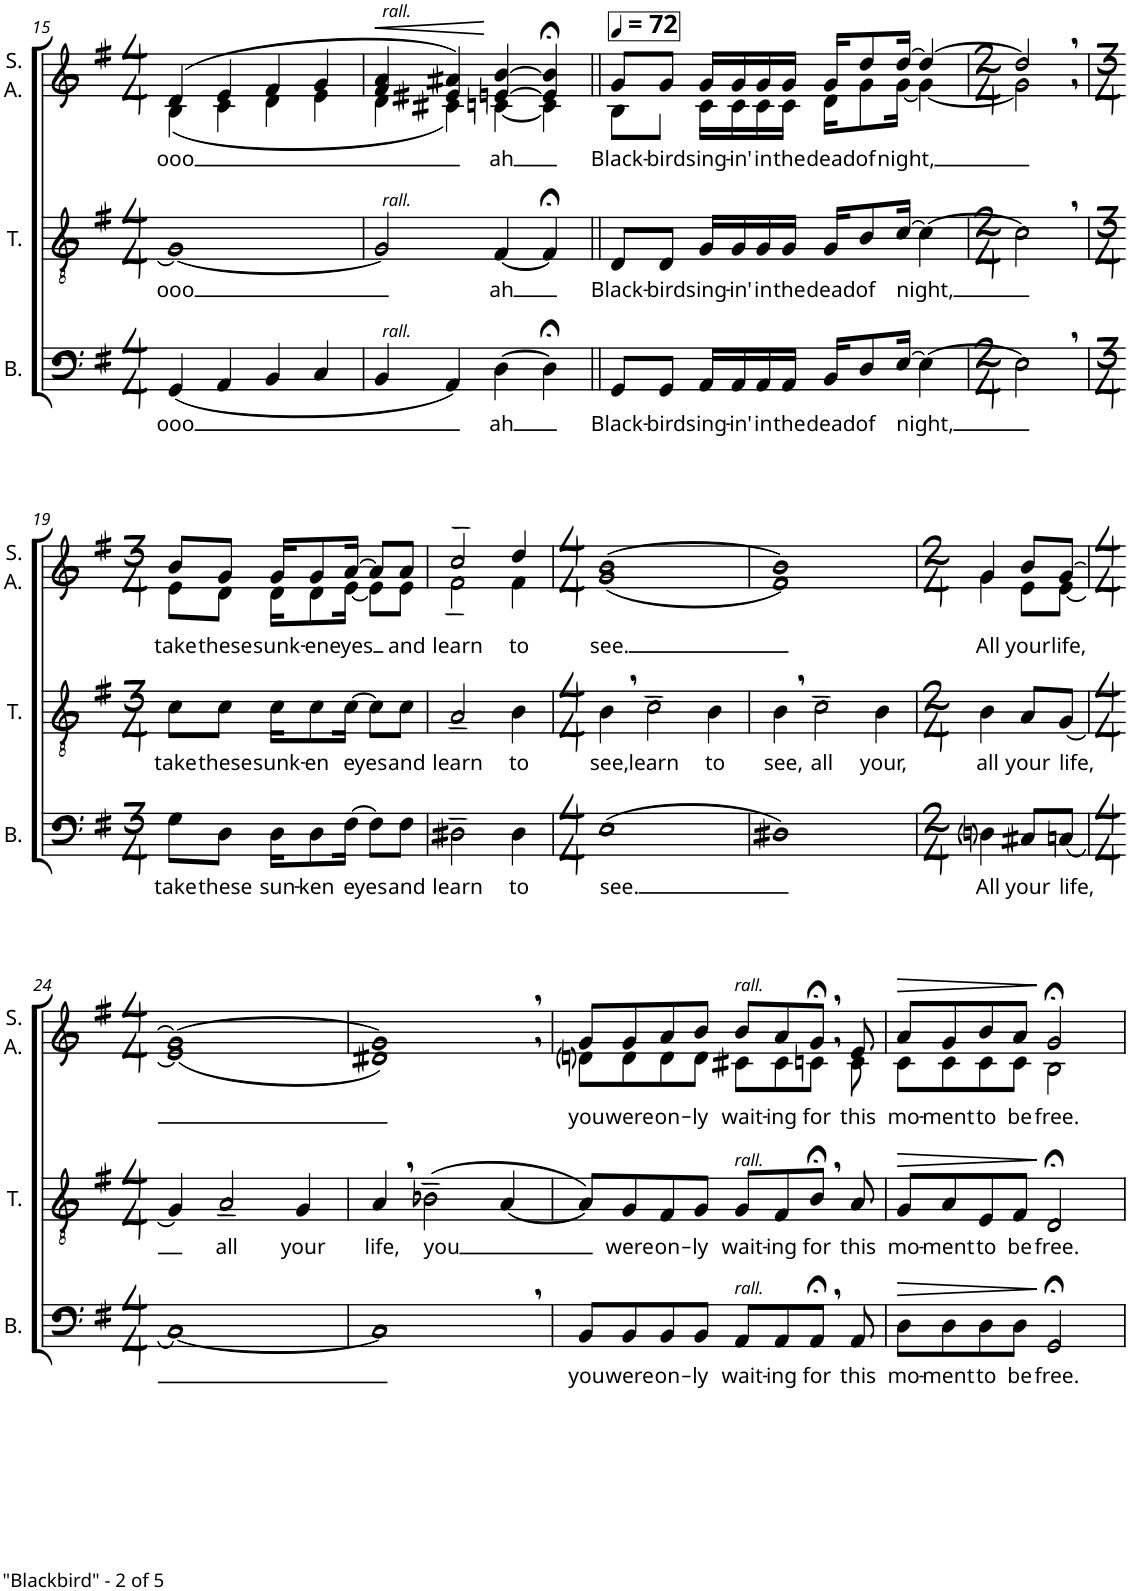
**kern	**text	**kern	**text	**kern	**text	**dynam
*part3	*part3	*part2	*part2	*part1	*part1	*part1
*staff3	*staff3	*staff2	*staff2	*staff1	*staff1	*staff1
*I"Bass	*	*I"Tenor	*	*I"Soprano Alto	*	*
*I'B.	*	*I'T.	*	*I'S. A.	*	*
!!LO:PB:g=z
*clefF4	*	*clefGv2	*	*clefG2	*	*
*k[f#]	*	*k[f#]	*	*k[f#]	*	*
*M4/4	*	*M4/4	*	*M4/4	*	*
=15	=15	=15	=15	=15	=15	=15
!	!LO:LY:b	!	!LO:LY:b	!	!LO:LY:b	!
*	*	*	*	*^	*	*
(<4GG/	ooo	1G_	ooo	(4d/	(4B\	ooo	.
4AA/	.	.	.	4e/	4c\	.	.
4BB/	.	.	.	4f#/	4d\	.	.
4C/	.	.	.	4g/	4e\	.	.
=16	=16	=16	=16	=16	=16	=16	=16
!	!	!	!	!LO:TX:a:i:t=rall.	!	!	!
!	!	!LO:TX:a:i:t=rall.	!	!	!	!	!
!LO:TX:a:i:t=rall.	!	!	!	!	!	!	!
!	!	!	!	!	!	!	!LO:HP:b
4BB/	.	2G/]	.	4f#/ 4a/	4d\	.	<
4AA/)	.	.	.	4e#X/ 4a#X/)	4c#X\)	.	.
!	!LO:LY:b	!	!LO:LY:b	!	!	!LO:LY:b	!
[4D\	ah	[4F#/	ah	[4en/ [4b/	[4cn\	ah	[
4D;<\]	.	4F#;</]	.	4e/];< 4b/];<	4c\]	.	.
=17||	=17||	=17||	=17||	=17||	=17||	=17||	=17||
*	*	*	*	*MM72	*	*	*
!	!LO:LY:b	!	!LO:LY:b	!	!	!LO:LY:b	!
8GG/L	Black-	8D/L	Black-	8g/L	8B\L	Black-	.
!	!LO:LY:b	!	!LO:LY:b	!	!	!LO:LY:b	!
8GG/J	-bird	8D/J	-bird	8g/J	8B\J	-bird	.
!	!LO:LY:b	!	!LO:LY:b	!	!	!LO:LY:b	!
16AA/LL	sing-	16G/LL	sing-	16g/LL	16c\LL	sing-	.
!	!LO:LY:b	!	!LO:LY:b	!	!	!LO:LY:b	!
16AA/	-in'	16G/	-in'	16g/	16c\	-in'	.
!	!LO:LY:b	!	!LO:LY:b	!	!	!LO:LY:b	!
16AA/	in	16G/	in	16g/	16c\	in	.
!	!LO:LY:b	!	!LO:LY:b	!	!	!LO:LY:b	!
16AA/JJ	the	16G/JJ	the	16g/JJ	16c\JJ	the	.
!	!LO:LY:b	!	!LO:LY:b	!	!	!LO:LY:b	!
16BB/KL	dead	16G/KL	dead	16g/KL	16d\KL	dead	.
!	!LO:LY:b	!	!LO:LY:b	!	!	!LO:LY:b	!
8D/	of	8B/	of	8dd/	8g\	of	.
!	!LO:LY:b	!	!LO:LY:b	!	!	!LO:LY:b	!
[16E/Jk	night,	[16c/Jk	night,	[16dd/Jk	[16g\Jk	night,	.
4E\_	.	4c\_	.	4dd/_	4g\_	.	.
=18	=18	=18	=18	=18	=18	=18	=18
*M2/4	*	*M2/4	*	*M2/4	*	*	*
2E,\]	.	2c,\]	.	2dd,/]	2g,<\]	.	.
!!LO:LB:g=z	!!
=19	=19	=19	=19	=19	=19	=19	=19
*M3/4	*	*M3/4	*	*M3/4	*	*	*
!	!LO:LY:b	!	!LO:LY:b	!	!	!LO:LY:b	!
8G\L	take	8c\L	take	8b/L	8e\L	take	.
!	!LO:LY:b	!	!LO:LY:b	!	!	!LO:LY:b	!
8D\J	these	8c\J	these	8g/J	8d\J	these	.
!	!LO:LY:b	!	!LO:LY:b	!	!	!LO:LY:b	!
16D\KL	sun-	16c\KL	sunk-	16g/KL	16d\KL	sunk-	.
!	!LO:LY:b	!	!LO:LY:b	!	!	!LO:LY:b	!
8D\	-ken	8c\	-en	8g/	8d\	-en	.
!	!LO:LY:b	!	!LO:LY:b	!	!	!LO:LY:b	!
[16F#\Jk	eyes	[16c\Jk	eyes	[16a/Jk	[16e\Jk	eyes	.
8F#\L]	.	8c\L]	.	8a/L]	8e\L]	.	.
!	!LO:LY:b	!	!LO:LY:b	!	!	!LO:LY:b	!
8F#\J	and	8c\J	and	8a/J	8e\J	and	.
=20	=20	=20	=20	=20	=20	=20	=20
!	!LO:LY:b	!	!LO:LY:b	!	!	!LO:LY:b	!
2D#X~\	learn	2A~/	learn	2cc~/	2f#~\	learn	.
!	!LO:LY:b	!	!LO:LY:b	!	!	!LO:LY:b	!
4D#\	to	4B\	to	4dd/	4f#\	to	.
=21	=21	=21	=21	=21	=21	=21	=21
*M4/4	*	*M4/4	*	*M4/4	*	*	*
!	!LO:LY:b	!	!LO:LY:b	!	!	!LO:LY:b	!
(1E	see.	4B,\	see,	[1b	(1g	see.	.
!	!	!	!LO:LY:b	!	!	!	!
.	.	2c~\	learn	.	.	.	.
!	!	!	!LO:LY:b	!	!	!	!
.	.	4B\	to	.	.	.	.
=22	=22	=22	=22	=22	=22	=22	=22
!	!	!	!LO:LY:b	!	!	!	!
1D#X)	.	4B,\	see,	1b]	1f#)	.	.
!	!	!	!LO:LY:b	!	!	!	!
.	.	2c~\	all	.	.	.	.
!	!	!	!LO:LY:b	!	!	!	!
.	.	4B\	your,	.	.	.	.
=23	=23	=23	=23	=23	=23	=23	=23
*M2/4	*	*M2/4	*	*M2/4	*	*	*
!	!LO:LY:b	!	!LO:LY:b	!	!	!LO:LY:b	!
4Dni\	All	4B\	all	4g/	4g\	All	.
!	!LO:LY:b	!	!LO:LY:b	!	!	!LO:LY:b	!
8C#X/L	your	8A/L	your	8b/L	8e\L	your	.
!	!LO:LY:b	!	!LO:LY:b	!	!	!LO:LY:b	!
[8Cn/J	life,	[8G/J	life,	[8g/J	[8e\J	life,	.
!!LO:LB:g=z	!!
=24	=24	=24	=24	=24	=24	=24	=24
*M4/4	*	*M4/4	*	*M4/4	*	*	*
1C_	.	4G/]	.	1g_	(1e]	.	.
!	!	!	!LO:LY:b	!	!	!	!
.	.	2A~/	all	.	.	.	.
!	!	!	!LO:LY:b	!	!	!	!
.	.	4G/	your	.	.	.	.
=25	=25	=25	=25	=25	=25	=25	=25
!	!	!	!LO:LY:b	!	!	!	!
1C,]	.	4A,/	life,	1g,]	1d#X,<)	.	.
!	!	!	!LO:LY:b	!	!	!	!
.	.	(2B-X~\	you	.	.	.	.
.	.	[4A/	.	.	.	.	.
=26	=26	=26	=26	=26	=26	=26	=26
!	!LO:LY:b	!	!	!	!	!LO:LY:b	!
8BB/L	you	8A/L])	.	8g/L	8dni\L	you	.
!	!LO:LY:b	!	!LO:LY:b	!	!	!LO:LY:b	!
8BB/	were	8G/	were	8g/	8d\	were	.
!	!LO:LY:b	!	!LO:LY:b	!	!	!LO:LY:b	!
8BB/	on-	8F#/	on-	8a/	8d\	on-	.
!	!LO:LY:b	!	!LO:LY:b	!	!	!LO:LY:b	!
8BB/J	-ly	8G/J	-ly	8b/J	8d\J	-ly	.
!	!	!	!	!LO:TX:a:i:t=rall.	!	!	!
!	!	!LO:TX:a:i:t=rall.	!	!	!	!	!
!LO:TX:a:i:t=rall.	!	!	!	!	!	!	!
!	!LO:LY:b	!	!LO:LY:b	!	!	!LO:LY:b	!
8AA/L	wait-	8G/L	wait-	8b/L	8c#X\L	wait-	.
!	!LO:LY:b	!	!LO:LY:b	!	!	!LO:LY:b	!
8AA/	-ing	8F#/	-ing	8a/	8c#\	-ing	.
!	!LO:LY:b	!	!LO:LY:b	!	!	!LO:LY:b	!
8AA;<,/J	for	8B;<,/J	for	8g;<,/J	8cn,<\J	for	.
!	!LO:LY:b	!	!LO:LY:b	!	!	!LO:LY:b	!
8AA/	this	8A/	this	8e/	8c\	this	.
=27	=27	=27	=27	=27	=27	=27	=27
!	!LO:LY:b	!	!LO:LY:b	!	!	!LO:LY:b	!LO:HP:b
8D\L	mo-	8G/L	mo-	8a/L	8c\L	mo-	>
!	!LO:LY:b	!	!LO:LY:b	!	!	!LO:LY:b	!
8D\	-ment	8A/	-ment	8g/	8c\	-ment	.
!	!LO:LY:b	!	!LO:LY:b	!	!	!LO:LY:b	!
8D\	to	8E/	to	8b/	8c\	to	.
!	!LO:LY:b	!	!LO:LY:b	!	!	!LO:LY:b	!
8D\J	be	8F#/J	be	8a/J	8c\J	be	.
!	!LO:LY:b	!	!LO:LY:b	!	!	!LO:LY:b	!
2GG;</	free.	2D;</	free.	2g;</	2B\	free.	]
*	*	*	*	*v	*v	*	*
=	=	=	=	=	=	=
*-	*-	*-	*-	*-	*-	*-
